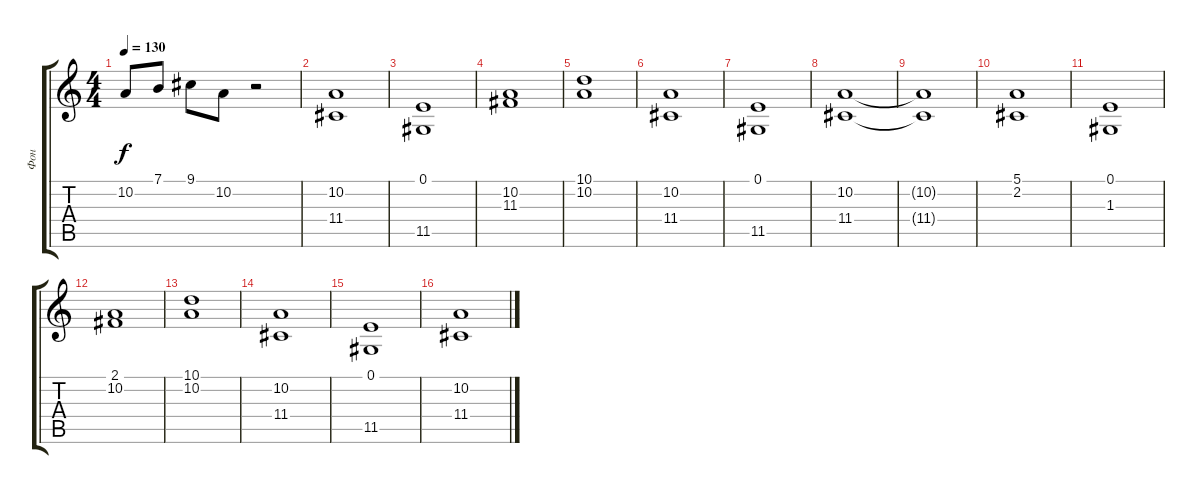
\track ("Фон" "Фон") {instrument choiraahs}
\staff {score tabs}
\tuning (E4 B3 G3 D3 A2 E2) {hide}
\ts (4 4)
\tempo 130
\clef g2
\ks c
10.2.8{dy f} 7.1.8 9.1.8 10.2.8 r.2 |
(10.2 11.4).1 |
(0.1 11.5).1 |
(10.2 11.3).1 |
(10.1 10.2).1 |
(10.2 11.4).1 |
(0.1 11.5).1 |
(10.2 11.4).1 |
(10.2{t} 11.4{t}).1 |
(5.1 2.2).1 |
(0.1 1.3).1 |
(2.1 10.2).1 |
(10.1 10.2).1 |
(10.2 11.4).1 |
(0.1 11.5).1 |
(10.2 11.4).1
